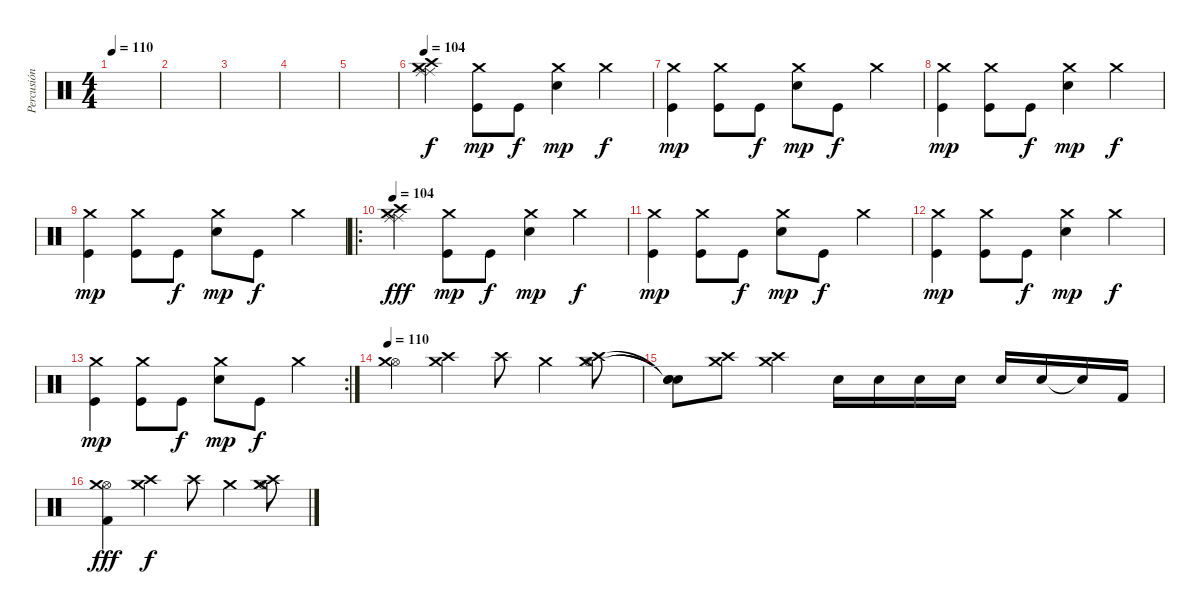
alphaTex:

\track ("Percusión" "Percusión") {instrument percussion}
\staff {score}
\articulation defaults
\ts (4 4)
\tempo 110
\tempo 104
\tempo 110
\clef neutral
\ks c
|
|
|
|
|
\tempo 104
("Ride (middle)" "Ride (middle)" "Crash high (hit)" "Crash medium (hit)").4 ("Kick (hit)" "Crash medium (hit)").8{dy mp} "Kick (hit)".8{dy f} ("Snare (hit) 2" "Crash medium (hit)").4{dy mp} "Crash medium (hit)".4{dy f} |
("Kick (hit)" "Crash medium (hit)").4{dy mp} ("Kick (hit)" "Crash medium (hit)").8 "Kick (hit)".8{dy f} ("Snare (hit) 2" "Crash medium (hit)").8{dy mp} "Kick (hit)".8{dy f} "Crash medium (hit)".4 |
("Kick (hit)" "Crash medium (hit)").4{dy mp} ("Kick (hit)" "Crash medium (hit)").8 "Kick (hit)".8{dy f} ("Snare (hit) 2" "Crash medium (hit)").4{dy mp} "Crash medium (hit)".4{dy f} |
("Kick (hit)" "Crash medium (hit)").4{dy mp} ("Kick (hit)" "Crash medium (hit)").8 "Kick (hit)".8{dy f} ("Snare (hit) 2" "Crash medium (hit)").8{dy mp} "Kick (hit)".8{dy f} "Crash medium (hit)".4 |
\ro
\tempo 104
("Ride (middle)" "Ride (middle)" "Crash high (hit)" "Crash medium (hit)").4{dy fff} ("Kick (hit)" "Crash medium (hit)").8{dy mp} "Kick (hit)".8{dy f} ("Snare (hit) 2" "Crash medium (hit)").4{dy mp} "Crash medium (hit)".4{dy f} |
("Kick (hit)" "Crash medium (hit)").4{dy mp} ("Kick (hit)" "Crash medium (hit)").8 "Kick (hit)".8{dy f} ("Snare (hit) 2" "Crash medium (hit)").8{dy mp} "Kick (hit)".8{dy f} "Crash medium (hit)".4 |
("Kick (hit)" "Crash medium (hit)").4{dy mp} ("Kick (hit)" "Crash medium (hit)").8 "Kick (hit)".8{dy f} ("Snare (hit) 2" "Crash medium (hit)").4{dy mp} "Crash medium (hit)".4{dy f} |
\rc 2
("Kick (hit)" "Crash medium (hit)").4{dy mp} ("Kick (hit)" "Crash medium (hit)").8 "Kick (hit)".8{dy f} ("Snare (hit) 2" "Crash medium (hit)").8{dy mp} "Kick (hit)".8{dy f} "Crash medium (hit)".4 |
\tempo 110
("Hi-Hat (open)" "Crash medium (hit)").4 ("Crash high (hit)" "Crash medium (hit)").4 "Crash high (hit)".8 "Crash medium (hit)".4 ("Crash high (hit)" "Hi-Hat (open)" "Crash medium (hit)").8 |
("Snare (hit)"{t} "Snare (hit)"{t} "Snare (hit)"{t}).8 ("Crash high (hit)" "Crash medium (hit)").8 ("Crash high (hit)" "Crash medium (hit)").4 "Snare (hit) 2".16 "Snare (hit) 2".16 "Snare (hit) 2".16 "Snare (hit) 2".16 "Electric Snare (hit)".16 "Electric Snare (hit)".16 "Snare (hit)"{t}.16 "Kick (hit) 2".16 |
("Hi-Hat (open)" "Crash medium (hit)" "Kick (hit) 2").4{dy fff} ("Crash high (hit)" "Crash medium (hit)").4{dy f} "Crash high (hit)".8 "Crash medium (hit)".4 ("Crash high (hit)" "Hi-Hat (open)" "Crash medium (hit)").8
